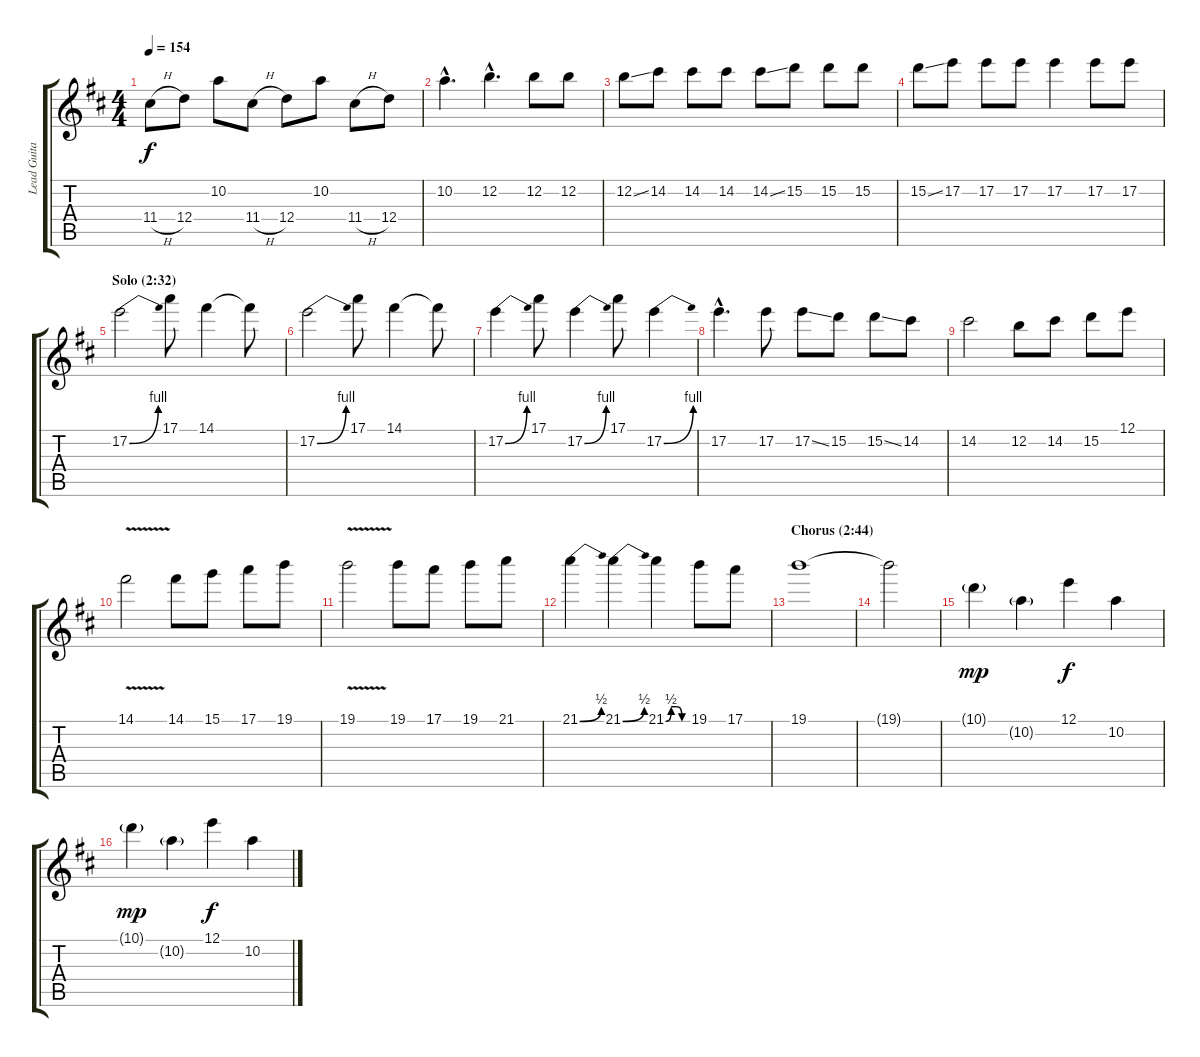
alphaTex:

\track ("Lead Guitar 2" "Lead Guita") {instrument overdrivenguitar}
\staff {score tabs}
\tuning (E4 B3 G3 D3 A2 E2) {hide}
\ts (4 4)
\tempo 154
\clef g2
\ks d
11.4{h}.8{dy f} 12.4.8 10.2.8 11.4{h}.8 12.4.8 10.2.8 11.4{h}.8 12.4.8 |
10.2{hac}.4{d} 12.2{hac}.4{d} 12.2.8 12.2.8 |
12.2{ss}.8 14.2.8 14.2.8 14.2.8 14.2{ss}.8 15.2.8 15.2.8 15.2.8 |
15.2{ss}.8 17.2.8 17.2.8 17.2.8 17.2.4 17.2.8 17.2.8 |
\section ("" "Solo (2:32)")
17.2{be (bend 0 0 60 4)}.2 17.1.8 14.1.4 14.1{t}.8 |
17.2{be (bend 0 0 60 4)}.2 17.1.8 14.1.4 14.1{t}.8 |
17.2{be (bend 0 0 60 4)}.4 17.1.8 17.2{be (bend 0 0 60 4)}.4 17.1.8 17.2{be (bend 0 0 60 4)}.4 |
17.2{hac}.4{d} 17.2.8 17.2{ss}.8 15.2.8 15.2{ss}.8 14.2.8 |
14.2.2 12.2.8 14.2.8 15.2.8 12.1.8 |
14.1{v}.2 14.1.8 15.1.8 17.1.8 19.1.8 |
19.1{v}.2 19.1.8 17.1.8 19.1.8 21.1.8 |
21.1{be (bend 0 0 60 2)}.4 21.1{be (bend 0 0 60 2)}.4 21.1{be (custom 0 0 15 2 30 2 45 0 60 0)}.4 19.1.8 17.1.8 |
\section ("" "Chorus (2:44)")
19.1.1 |
19.1{t}.2 |
10.1{g}.4{dy mp} 10.2{g}.4 12.1.4{dy f} 10.2.4 |
10.1{g}.4{dy mp} 10.2{g}.4 12.1.4{dy f} 10.2.4
